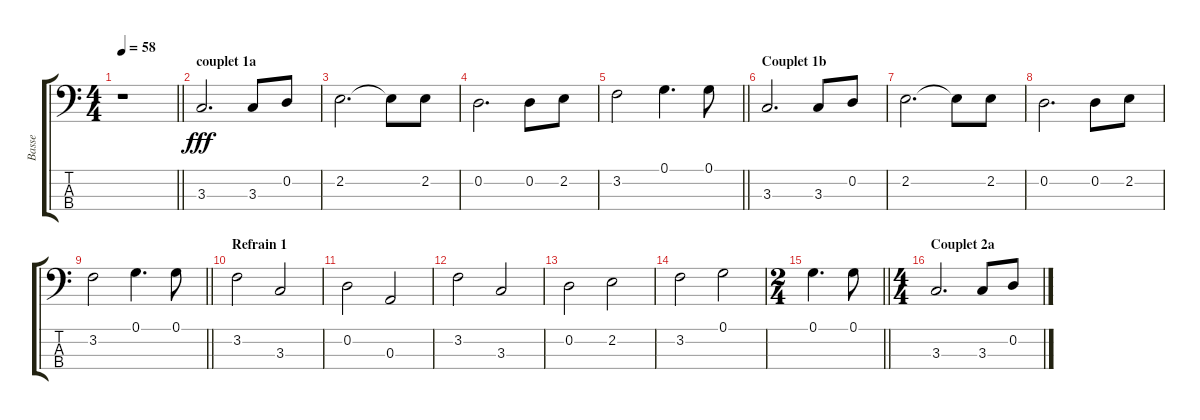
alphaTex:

\track ("Basse" "Basse") {instrument electricbassfinger}
\staff {score tabs}
\tuning (G2 D2 A1 E1) {hide}
\ts (4 4)
\tempo 58
\clef f4
\barLineRight lightlight
\ks c
r.1{dy fff instrument electricbassfinger} |
\section ("" "couplet 1a")
3.3.2{d} 3.3.8 0.2.8 |
2.2.2{d} 2.2{t}.8 2.2.8 |
0.2.2{d} 0.2.8 2.2.8 |
\barLineRight lightlight
3.2.2 0.1.4{d} 0.1.8 |
\section ("" "Couplet 1b")
3.3.2{d} 3.3.8 0.2.8 |
2.2.2{d} 2.2{t}.8 2.2.8 |
0.2.2{d} 0.2.8 2.2.8 |
\barLineRight lightlight
3.2.2 0.1.4{d} 0.1.8 |
\section ("" "Refrain 1")
3.2.2 3.3.2 |
0.2.2 0.3.2 |
3.2.2 3.3.2 |
0.2.2 2.2.2 |
3.2.2 0.1.2 |
\ts (2 4)
\barLineRight lightlight
0.1.4{d} 0.1.8 |
\ts (4 4)
\section ("" "Couplet 2a")
3.3.2{d} 3.3.8 0.2.8
